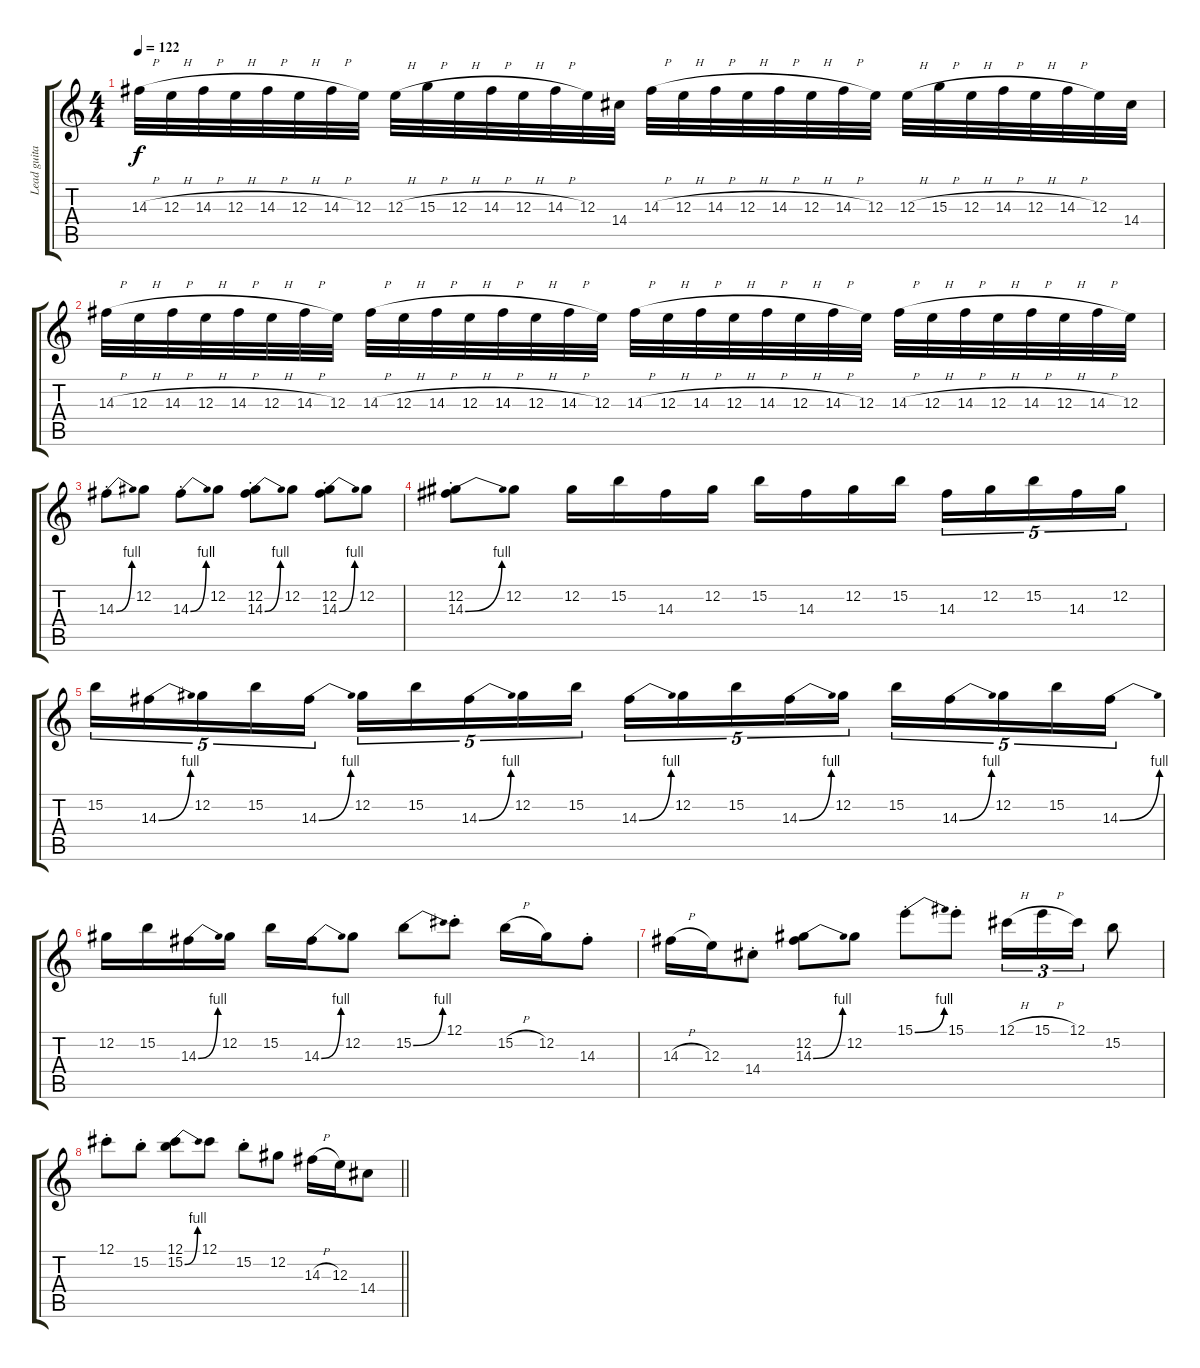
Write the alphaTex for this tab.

\track ("Lead guitar" "Lead guita") {instrument distortionguitar}
\staff {score tabs}
\tuning (Db4 Ab3 E3 B2 Gb2 Db2) {hide}
\ts (4 4)
\tempo 122
\clef g2
\ks c
14.3{h}.32{dy f} 12.3{h}.32 14.3{h}.32 12.3{h}.32 14.3{h}.32 12.3{h}.32 14.3{h}.32 12.3.32 12.3{h}.32 15.3{h}.32 12.3{h}.32 14.3{h}.32 12.3{h}.32 14.3{h}.32 12.3.32 14.4.32 14.3{h}.32 12.3{h}.32 14.3{h}.32 12.3{h}.32 14.3{h}.32 12.3{h}.32 14.3{h}.32 12.3.32 12.3{h}.32 15.3{h}.32 12.3{h}.32 14.3{h}.32 12.3{h}.32 14.3{h}.32 12.3.32 14.4.32 |
14.3{h}.32 12.3{h}.32 14.3{h}.32 12.3{h}.32 14.3{h}.32 12.3{h}.32 14.3{h}.32 12.3.32 14.3{h}.32 12.3{h}.32 14.3{h}.32 12.3{h}.32 14.3{h}.32 12.3{h}.32 14.3{h}.32 12.3.32 14.3{h}.32 12.3{h}.32 14.3{h}.32 12.3{h}.32 14.3{h}.32 12.3{h}.32 14.3{h}.32 12.3.32 14.3{h}.32 12.3{h}.32 14.3{h}.32 12.3{h}.32 14.3{h}.32 12.3{h}.32 14.3{h}.32 12.3.32 |
14.3{be (bend 0 0 60 4) st}.8 12.2.8 14.3{be (bend 0 0 60 4) st}.8 12.2.8 (12.2{st} 14.3{be (bend 0 0 60 4) st}).8 12.2.8 (12.2{st} 14.3{be (bend 0 0 60 4) st}).8 12.2.8 |
(12.2{st} 14.3{be (bend 0 0 60 4) st}).8 12.2.8 12.2.16 15.2.16 14.3.16 12.2.16 15.2.16 14.3.16 12.2.16 15.2.16 14.3.16{tu (5 4)} 12.2.16{tu (5 4)} 15.2.16{tu (5 4)} 14.3.16{tu (5 4)} 12.2.16{tu (5 4)} |
15.2.16{tu (5 4)} 14.3{be (bend 0 0 60 4)}.16{tu (5 4)} 12.2.16{tu (5 4)} 15.2.16{tu (5 4)} 14.3{be (bend 0 0 60 4)}.16{tu (5 4)} 12.2.16{tu (5 4)} 15.2.16{tu (5 4)} 14.3{be (bend 0 0 60 4)}.16{tu (5 4)} 12.2.16{tu (5 4)} 15.2.16{tu (5 4)} 14.3{be (bend 0 0 60 4)}.16{tu (5 4)} 12.2.16{tu (5 4)} 15.2.16{tu (5 4)} 14.3{be (bend 0 0 60 4)}.16{tu (5 4)} 12.2.16{tu (5 4)} 15.2.16{tu (5 4)} 14.3{be (bend 0 0 60 4)}.16{tu (5 4)} 12.2.16{tu (5 4)} 15.2.16{tu (5 4)} 14.3{be (bend 0 0 60 4)}.16{tu (5 4)} |
12.2.16 15.2.16 14.3{be (bend 0 0 60 4)}.16 12.2.16 15.2.16 14.3{be (bend 0 0 60 4)}.16 12.2.8 15.2{be (bend 0 0 60 4)}.8 12.1{st}.8 15.2{h}.16 12.2.16 14.3{st}.8 |
14.3{h}.16 12.3.16 14.4{st}.8 (12.2 14.3{be (bend 0 0 60 4)}).8 12.2.8 15.1{be (bend 0 0 60 4) st}.8 15.1{st}.8 12.1{h}.16{tu (3 2)} 15.1{h}.16{tu (3 2)} 12.1.16{tu (3 2)} 15.2.8 |
\barLineRight lightlight
12.1{st}.8 15.2{st}.8 (12.1 15.2{be (bend 0 0 60 4)}).8 12.1.8 15.2{st}.8 12.2.8 14.3{h}.16 12.3.16 14.4.8
